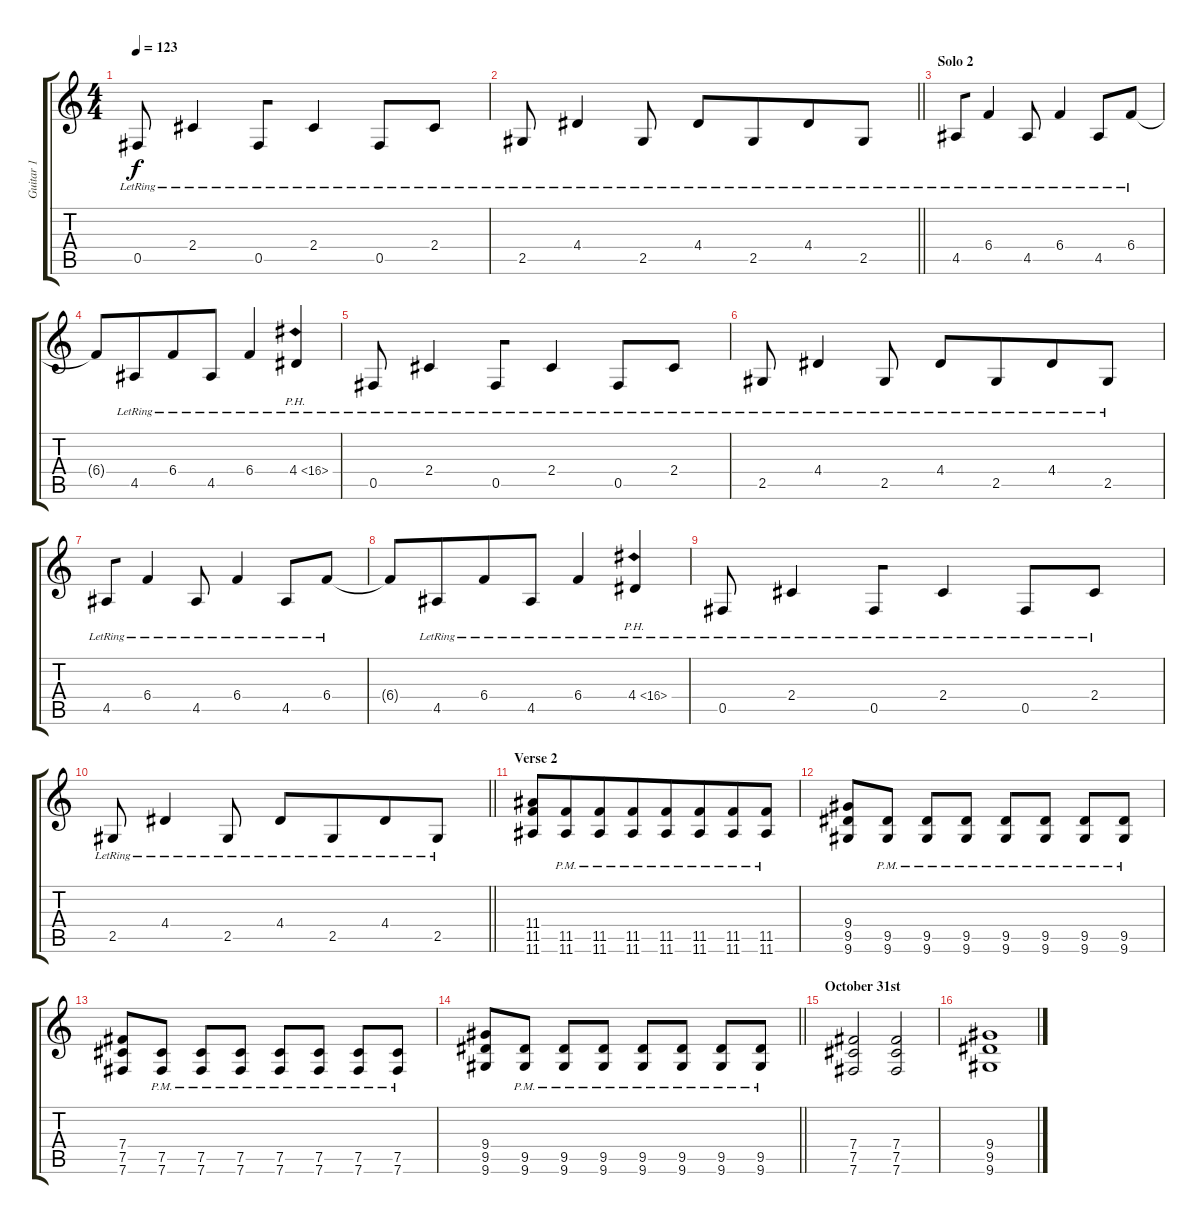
\track ("Guitar 1" "Guitar 1") {instrument distortionguitar}
\staff {score tabs}
\tuning (Db4 Ab3 E3 B2 Gb2 B1) {hide}
\ts (4 4)
\tempo 123
\clef g2
\ks c
0.5{lr}.8{dy f} 2.4{lr}.4{beam merge} 0.5{lr}.8{beam merge} 2.4{lr}.4{beam merge} 0.5{lr}.8 2.4{lr}.8 |
\barLineRight lightlight
2.5{lr}.8 4.4{lr}.4 2.5{lr}.8 4.4{lr}.8 2.5{lr}.8{beam merge} 4.4{lr}.8{beam merge} 2.5{lr}.8 |
\section ("" "Solo 2")
4.5{lr}.8{beam merge} 6.4{lr}.4 4.5{lr}.8 6.4{lr}.4 4.5{lr}.8 6.4{lr}.8 |
6.4{t}.8{beam merge} 4.5{lr}.8{beam merge} 6.4{lr}.8 4.5{lr}.8{beam merge} 6.4{lr}.4{beam merge} 4.4{ph 12 lr}.4 |
0.5{lr}.8 2.4{lr}.4{beam merge} 0.5{lr}.8{beam merge} 2.4{lr}.4{beam merge} 0.5{lr}.8 2.4{lr}.8 |
2.5{lr}.8 4.4{lr}.4 2.5{lr}.8 4.4{lr}.8 2.5{lr}.8{beam merge} 4.4{lr}.8{beam merge} 2.5{lr}.8 |
4.5{lr}.8{beam merge} 6.4{lr}.4 4.5{lr}.8 6.4{lr}.4 4.5{lr}.8 6.4{lr}.8 |
6.4{t}.8{beam merge} 4.5{lr}.8{beam merge} 6.4{lr}.8 4.5{lr}.8{beam merge} 6.4{lr}.4{beam merge} 4.4{ph 12 lr}.4 |
0.5{lr}.8 2.4{lr}.4{beam merge} 0.5{lr}.8{beam merge} 2.4{lr}.4{beam merge} 0.5{lr}.8 2.4{lr}.8 |
\barLineRight lightlight
2.5{lr}.8 4.4{lr}.4 2.5{lr}.8 4.4{lr}.8 2.5{lr}.8{beam merge} 4.4{lr}.8{beam merge} 2.5{lr}.8 |
\section ("" "Verse 2")
(11.4 11.5 11.6).8 (11.5{pm} 11.6{pm}).8{beam merge} (11.5{pm} 11.6{pm}).8 (11.5{pm} 11.6{pm}).8{beam merge} (11.5{pm} 11.6{pm}).8{beam merge} (11.5{pm} 11.6{pm}).8{beam merge} (11.5{pm} 11.6{pm}).8 (11.5{pm} 11.6{pm}).8 |
(9.4 9.5 9.6).8 (9.5{pm} 9.6{pm}).8 (9.5{pm} 9.6{pm}).8 (9.5{pm} 9.6{pm}).8 (9.5{pm} 9.6{pm}).8 (9.5{pm} 9.6{pm}).8 (9.5{pm} 9.6{pm}).8 (9.5{pm} 9.6{pm}).8 |
(7.4 7.5 7.6).8 (7.5{pm} 7.6{pm}).8 (7.5{pm} 7.6{pm}).8{beam merge} (7.5{pm} 7.6{pm}).8 (7.5{pm} 7.6{pm}).8 (7.5{pm} 7.6{pm}).8 (7.5{pm} 7.6{pm}).8{beam merge} (7.5{pm} 7.6{pm}).8 |
\barLineRight lightlight
(9.4 9.5 9.6).8 (9.5{pm} 9.6{pm}).8 (9.5{pm} 9.6{pm}).8 (9.5{pm} 9.6{pm}).8 (9.5{pm} 9.6{pm}).8 (9.5{pm} 9.6{pm}).8 (9.5{pm} 9.6{pm}).8 (9.5{pm} 9.6{pm}).8 |
\section ("" "October 31st")
(7.4 7.5 7.6).2 (7.4 7.5 7.6).2 |
(9.4 9.5 9.6).1
